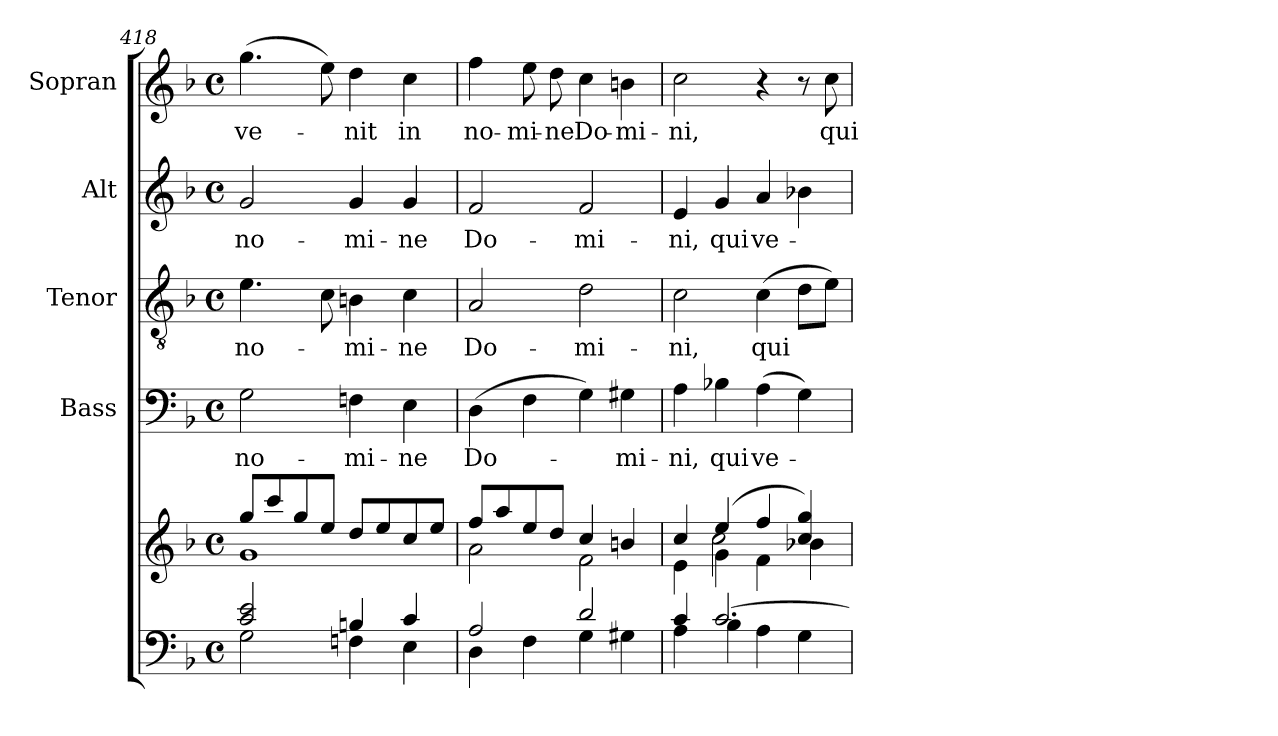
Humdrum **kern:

**kern	**kern	**kern	**text	**kern	**text	**kern	**text	**kern	**text
*part5	*part5	*part4	*part4	*part3	*part3	*part2	*part2	*part1	*part1
*staff6	*staff5	*staff4	*staff4	*staff3	*staff3	*staff2	*staff2	*staff1	*staff1
*	*	*I"Bass	*	*I"Tenor	*	*I"Alt	*	*I"Sopran	*
*	*	*I'B.	*	*I'T.	*	*I'A.	*	*I'S.	*
*clefF4	*clefG2	*clefF4	*	*clefGv2	*	*clefG2	*	*clefG2	*
*k[b-]	*k[b-]	*k[b-]	*	*k[b-]	*	*k[b-]	*	*k[b-]	*
*F:	*F:	*F:	*	*F:	*	*F:	*	*F:	*
*M4/4	*M4/4	*M4/4	*	*M4/4	*	*M4/4	*	*M4/4	*
*met(c)	*met(c)	*met(c)	*	*met(c)	*	*met(c)	*	*met(c)	*
=418	=418	=418	=418	=418	=418	=418	=418	=418	=418
*^	*^	*	*	*	*	*	*	*	*
!	!	!	!	!	!LO:LY:b	!	!LO:LY:b	!	!LO:LY:b	!	!LO:LY:b
2c/ 2e/	2G\	8gg/L	1g	2G\	no-	4.e\	no-	2g/	no-	(>4.gg\	ve-
.	.	8ccc/	.	.	.	.	.	.	.	.	.
.	.	8gg/	.	.	.	.	.	.	.	.	.
.	.	8ee/J	.	.	.	8c\	.	.	.	8ee\)	.
!	!	!	!	!	!LO:LY:b	!	!LO:LY:b	!	!LO:LY:b	!	!LO:LY:b
4Bn/	4Fn\	8dd/L	.	4Fn\	-mi-	4Bn\	-mi-	4g/	-mi-	4dd\	-nit
.	.	8ee/	.	.	.	.	.	.	.	.	.
!	!	!	!	!	!LO:LY:b	!	!LO:LY:b	!	!LO:LY:b	!	!LO:LY:b
4c/	4E\	8cc/	.	4E\	-ne	4c\	-ne	4g/	-ne	4cc\	in
.	.	8ee/J	.	.	.	.	.	.	.	.	.
=419	=419	=419	=419	=419	=419	=419	=419	=419	=419	=419	=419
!	!	!	!	!	!LO:LY:b	!	!LO:LY:b	!	!LO:LY:b	!	!LO:LY:b
2A/	4D\	8ff/L	2a\	(>4D\	Do-	2A/	Do-	2f/	Do-	4ff\	no-
.	.	8aa/	.	.	.	.	.	.	.	.	.
!	!	!	!	!	!	!	!	!	!	!	!LO:LY:b
.	4F\	8ee/	.	4F\	.	.	.	.	.	8ee\	-mi-
!	!	!	!	!	!	!	!	!	!	!	!LO:LY:b
.	.	8dd/J	.	.	.	.	.	.	.	8dd\	-ne
!	!	!	!	!	!	!	!LO:LY:b	!	!LO:LY:b	!	!LO:LY:b
2d/	4G\	4cc/	2f\	4G\)	.	2d\	-mi-	2f/	-mi-	4cc\	Do-
!	!	!	!	!	!LO:LY:b	!	!	!	!	!	!LO:LY:b
.	4G#X\	4bn/	.	4G#X\	-mi-	.	.	.	.	4bn\	-mi-
=420	=420	=420	=420	=420	=420	=420	=420	=420	=420	=420	=420
*	*	*	*^	*	*	*	*	*	*	*	*
!	!	!	!	!	!	!LO:LY:b	!	!LO:LY:b	!	!LO:LY:b	!	!LO:LY:b
4c/	4A\	4cc/	4e\	4ryy	4A\	-ni,	2c\	-ni,	4e/	-ni,	2cc\	-ni,
!	!	!	!	!	!	!LO:LY:b	!	!	!	!LO:LY:b	!	!
[>2.c/	4B-\	(4ee/	4g\	2cc\	4B-X\	qui	.	.	4g/	qui	.	.
!	!	!	!	!	!	!LO:LY:b	!	!LO:LY:b	!	!LO:LY:b	!	!
.	4A\	4ff/	4f\	.	(>4A\	ve-	(>4c\	qui	4a/	ve-	4r	.
.	4G\	4cc/ 4gg/)	4b-X\	4ryy	4G\)	.	8d\L	.	4b-X\	.	8r	.
!	!	!	!	!	!	!	!	!	!	!	!	!LO:LY:b
.	.	.	.	.	.	.	8e\J)	.	.	.	8cc\	qui
*v	*v	*	*	*	*	*	*	*	*	*	*	*
*	*v	*v	*v	*	*	*	*	*	*	*	*
=	=	=	=	=	=	=	=	=	=
*-	*-	*-	*-	*-	*-	*-	*-	*-	*-
